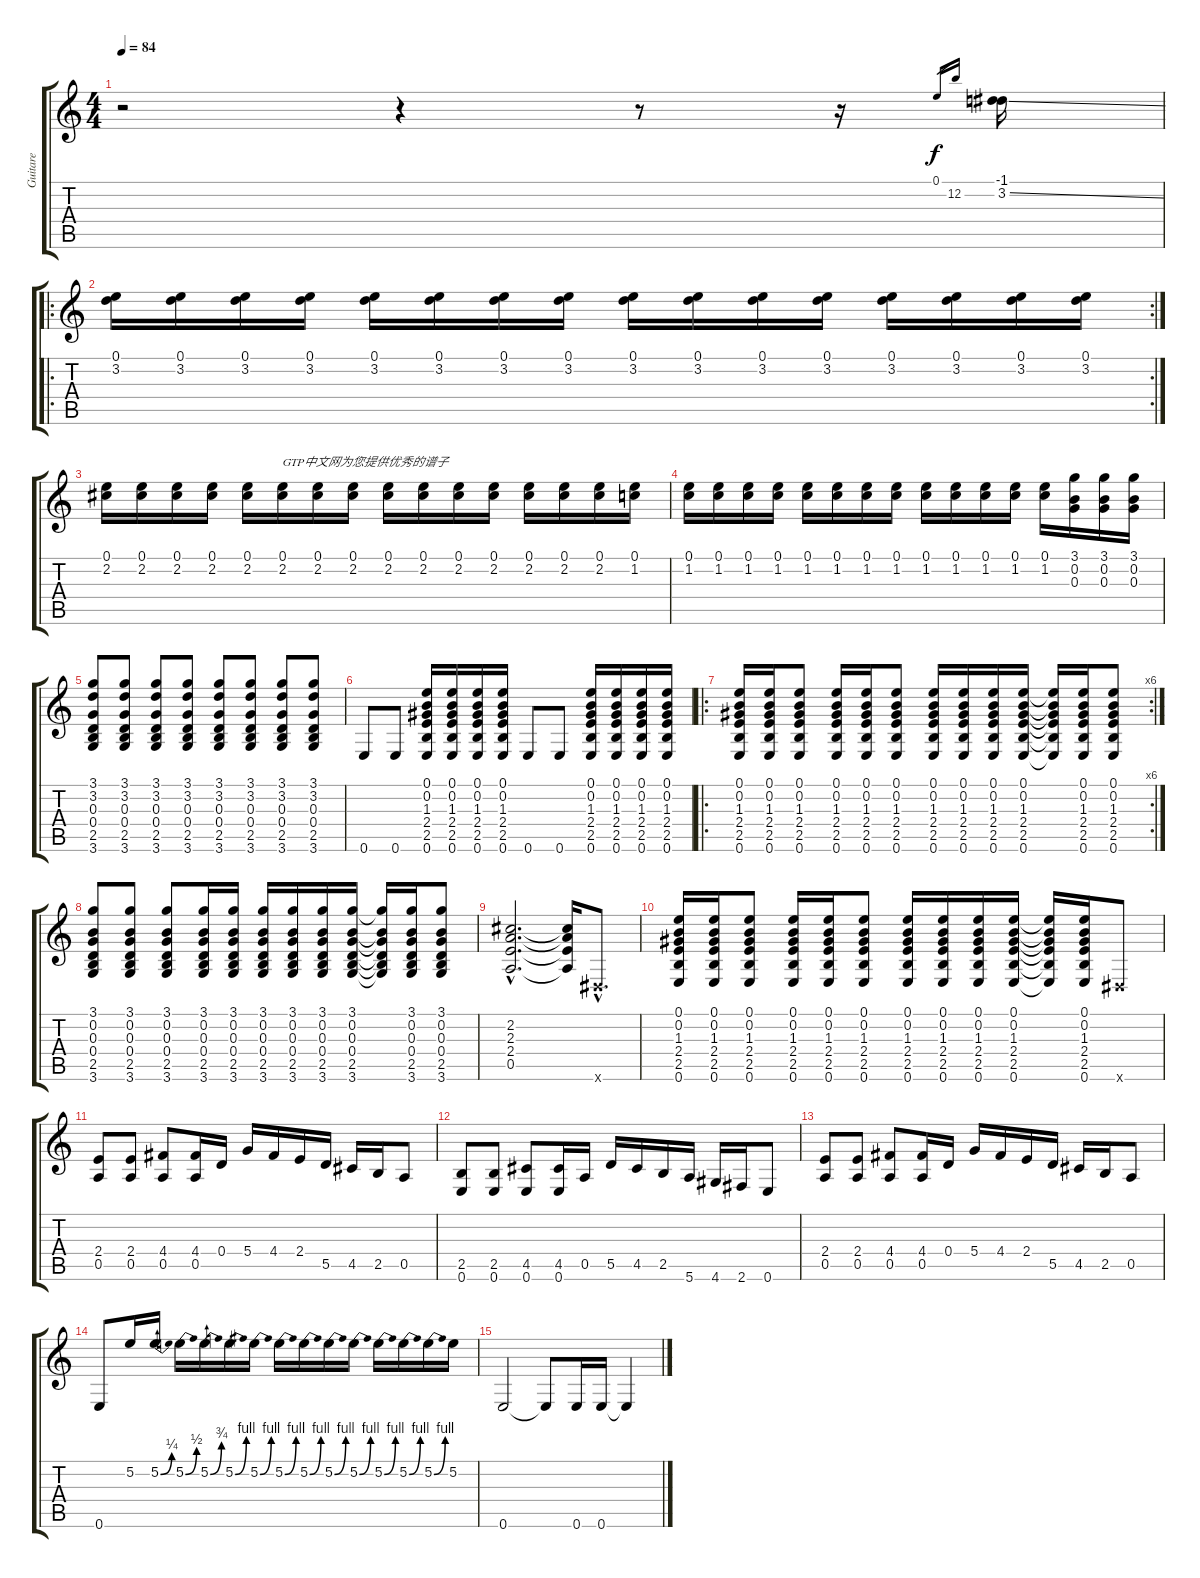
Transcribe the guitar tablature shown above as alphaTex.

\track ("Guitare" "Guitare") {instrument overdrivenguitar}
\staff {score tabs}
\tuning (E4 B3 G3 D3 A2 E2) {hide}
\ts (4 4)
\tempo 84
\clef g2
\ks c
r.2{dy f instrument overdrivenguitar} r.4 r.8 r.16 0.1.16{gr} 12.2.16{gr} (-1.1 3.2{ss}).16 |
\ro
\rc 2
(0.1 3.2).16 (0.1 3.2).16 (0.1 3.2).16 (0.1 3.2).16 (0.1 3.2).16 (0.1 3.2).16 (0.1 3.2).16 (0.1 3.2).16 (0.1 3.2).16 (0.1 3.2).16 (0.1 3.2).16 (0.1 3.2).16 (0.1 3.2).16 (0.1 3.2).16 (0.1 3.2).16 (0.1 3.2).16 |
(0.1 2.2).16 (0.1 2.2).16 (0.1 2.2).16 (0.1 2.2).16 (0.1 2.2).16 (0.1 2.2).16{txt "GTP中文网为您提供优秀的谱子"} (0.1 2.2).16 (0.1 2.2).16 (0.1 2.2).16 (0.1 2.2).16 (0.1 2.2).16 (0.1 2.2).16 (0.1 2.2).16 (0.1 2.2).16 (0.1 2.2).16 (0.1 1.2).16 |
(0.1 1.2).16 (0.1 1.2).16 (0.1 1.2).16 (0.1 1.2).16 (0.1 1.2).16 (0.1 1.2).16 (0.1 1.2).16 (0.1 1.2).16 (0.1 1.2).16 (0.1 1.2).16 (0.1 1.2).16 (0.1 1.2).16 (0.1 1.2).16 (3.1 0.2 0.3).16 (3.1 0.2 0.3).16 (3.1 0.2 0.3).16 |
(3.1 3.2 0.3 0.4 2.5 3.6).8 (3.1 3.2 0.3 0.4 2.5 3.6).8 (3.1 3.2 0.3 0.4 2.5 3.6).8 (3.1 3.2 0.3 0.4 2.5 3.6).8 (3.1 3.2 0.3 0.4 2.5 3.6).8 (3.1 3.2 0.3 0.4 2.5 3.6).8 (3.1 3.2 0.3 0.4 2.5 3.6).8 (3.1 3.2 0.3 0.4 2.5 3.6).8 |
0.6.8 0.6.8 (0.1 0.2 1.3 2.4 2.5 0.6).16 (0.1 0.2 1.3 2.4 2.5 0.6).16 (0.1 0.2 1.3 2.4 2.5 0.6).16 (0.1 0.2 1.3 2.4 2.5 0.6).16 0.6.8 0.6.8 (0.1 0.2 1.3 2.4 2.5 0.6).16 (0.1 0.2 1.3 2.4 2.5 0.6).16 (0.1 0.2 1.3 2.4 2.5 0.6).16 (0.1 0.2 1.3 2.4 2.5 0.6).16 |
\ro
\rc 6
(0.1 0.2 1.3 2.4 2.5 0.6).16 (0.1 0.2 1.3 2.4 2.5 0.6).16 (0.1 0.2 1.3 2.4 2.5 0.6).8 (0.1 0.2 1.3 2.4 2.5 0.6).16 (0.1 0.2 1.3 2.4 2.5 0.6).16 (0.1 0.2 1.3 2.4 2.5 0.6).8 (0.1 0.2 1.3 2.4 2.5 0.6).16 (0.1 0.2 1.3 2.4 2.5 0.6).16 (0.1 0.2 1.3 2.4 2.5 0.6).16 (0.1 0.2 1.3 2.4 2.5 0.6).16 (0.1{t} 0.2{t} 1.3{t} 2.4{t} 2.5{t} 0.6{t}).16 (0.1 0.2 1.3 2.4 2.5 0.6).16 (0.1 0.2 1.3 2.4 2.5 0.6).8 |
(3.1 0.2 0.3 0.4 2.5 3.6).8 (3.1 0.2 0.3 0.4 2.5 3.6).8 (3.1 0.2 0.3 0.4 2.5 3.6).8 (3.1 0.2 0.3 0.4 2.5 3.6).16 (3.1 0.2 0.3 0.4 2.5 3.6).16 (3.1 0.2 0.3 0.4 2.5 3.6).16 (3.1 0.2 0.3 0.4 2.5 3.6).16 (3.1 0.2 0.3 0.4 2.5 3.6).16 (3.1 0.2 0.3 0.4 2.5 3.6).16 (3.1{t} 0.2{t} 0.3{t} 0.4{t} 2.5{t} 3.6{t}).16 (3.1 0.2 0.3 0.4 2.5 3.6).16 (3.1 0.2 0.3 0.4 2.5 3.6).8 |
(2.2{hac} 2.3{hac} 2.4{hac} 0.5{hac}).2{d} (2.2{t} 2.3{t} 2.4{t} 0.5{t}).16 -1.6{hac x}.8{d} |
(0.1 0.2 1.3 2.4 2.5 0.6).16 (0.1 0.2 1.3 2.4 2.5 0.6).16 (0.1 0.2 1.3 2.4 2.5 0.6).8 (0.1 0.2 1.3 2.4 2.5 0.6).16 (0.1 0.2 1.3 2.4 2.5 0.6).16 (0.1 0.2 1.3 2.4 2.5 0.6).8 (0.1 0.2 1.3 2.4 2.5 0.6).16 (0.1 0.2 1.3 2.4 2.5 0.6).16 (0.1 0.2 1.3 2.4 2.5 0.6).16 (0.1 0.2 1.3 2.4 2.5 0.6).16 (0.1{t} 0.2{t} 1.3{t} 2.4{t} 2.5{t} 0.6{t}).16 (0.1 0.2 1.3 2.4 2.5 0.6).16 -1.6{x}.8 |
(2.4 0.5).8 (2.4 0.5).8 (4.4 0.5).8 (4.4 0.5).16 0.4.16 5.4.16 4.4.16 2.4.16 5.5.16 4.5.16 2.5.16 0.5.8 |
(2.5 0.6).8 (2.5 0.6).8 (4.5 0.6).8 (4.5 0.6).16 0.5.16 5.5.16 4.5.16 2.5.16 5.6.16 4.6.16 2.6.16 0.6.8 |
(2.4 0.5).8 (2.4 0.5).8 (4.4 0.5).8 (4.4 0.5).16 0.4.16 5.4.16 4.4.16 2.4.16 5.5.16 4.5.16 2.5.16 0.5.8 |
0.6.8 5.2.16 5.2{be (bend 0 0 60 1)}.16 5.2{be (bend 0 0 60 2)}.16 5.2{be (bend 0 0 60 3)}.16 5.2{be (bend 0 0 60 4)}.16 5.2{be (bend 0 0 60 4)}.16 5.2{be (bend 0 0 60 4)}.16 5.2{be (bend 0 0 60 4)}.16 5.2{be (bend 0 0 60 4)}.16 5.2{be (bend 0 0 60 4)}.16 5.2{be (bend 0 0 60 4)}.16 5.2{be (bend 0 0 60 4)}.16 5.2{be (bend 0 0 60 4)}.16 5.2.16 |
0.6.2 0.6{t}.8 0.6.16 0.6.16 0.6{t}.4
